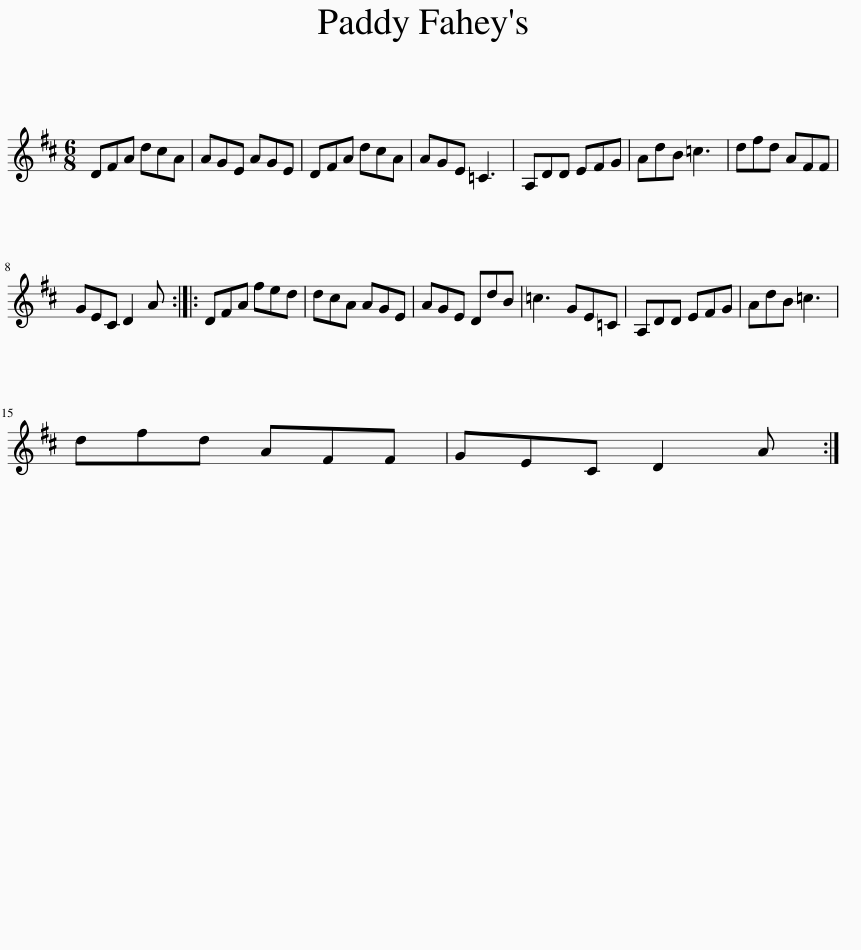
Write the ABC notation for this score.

X:1
L:1/8
M:6/8
I:linebreak $
K:D
V:1 treble
V:1
 DFA dcA | AGE AGE | DFA dcA | AGE =C3 | A,DD EFG | %5
 AdB =c3 | dfd AFF |$ GEC D2 A :: DFA fed | dcA AGE | %10
 AGE DdB | =c3 GE=C | A,DD EFG | AdB =c3 |$ dfd AFF | %15
 GEC D2 A :| %16
